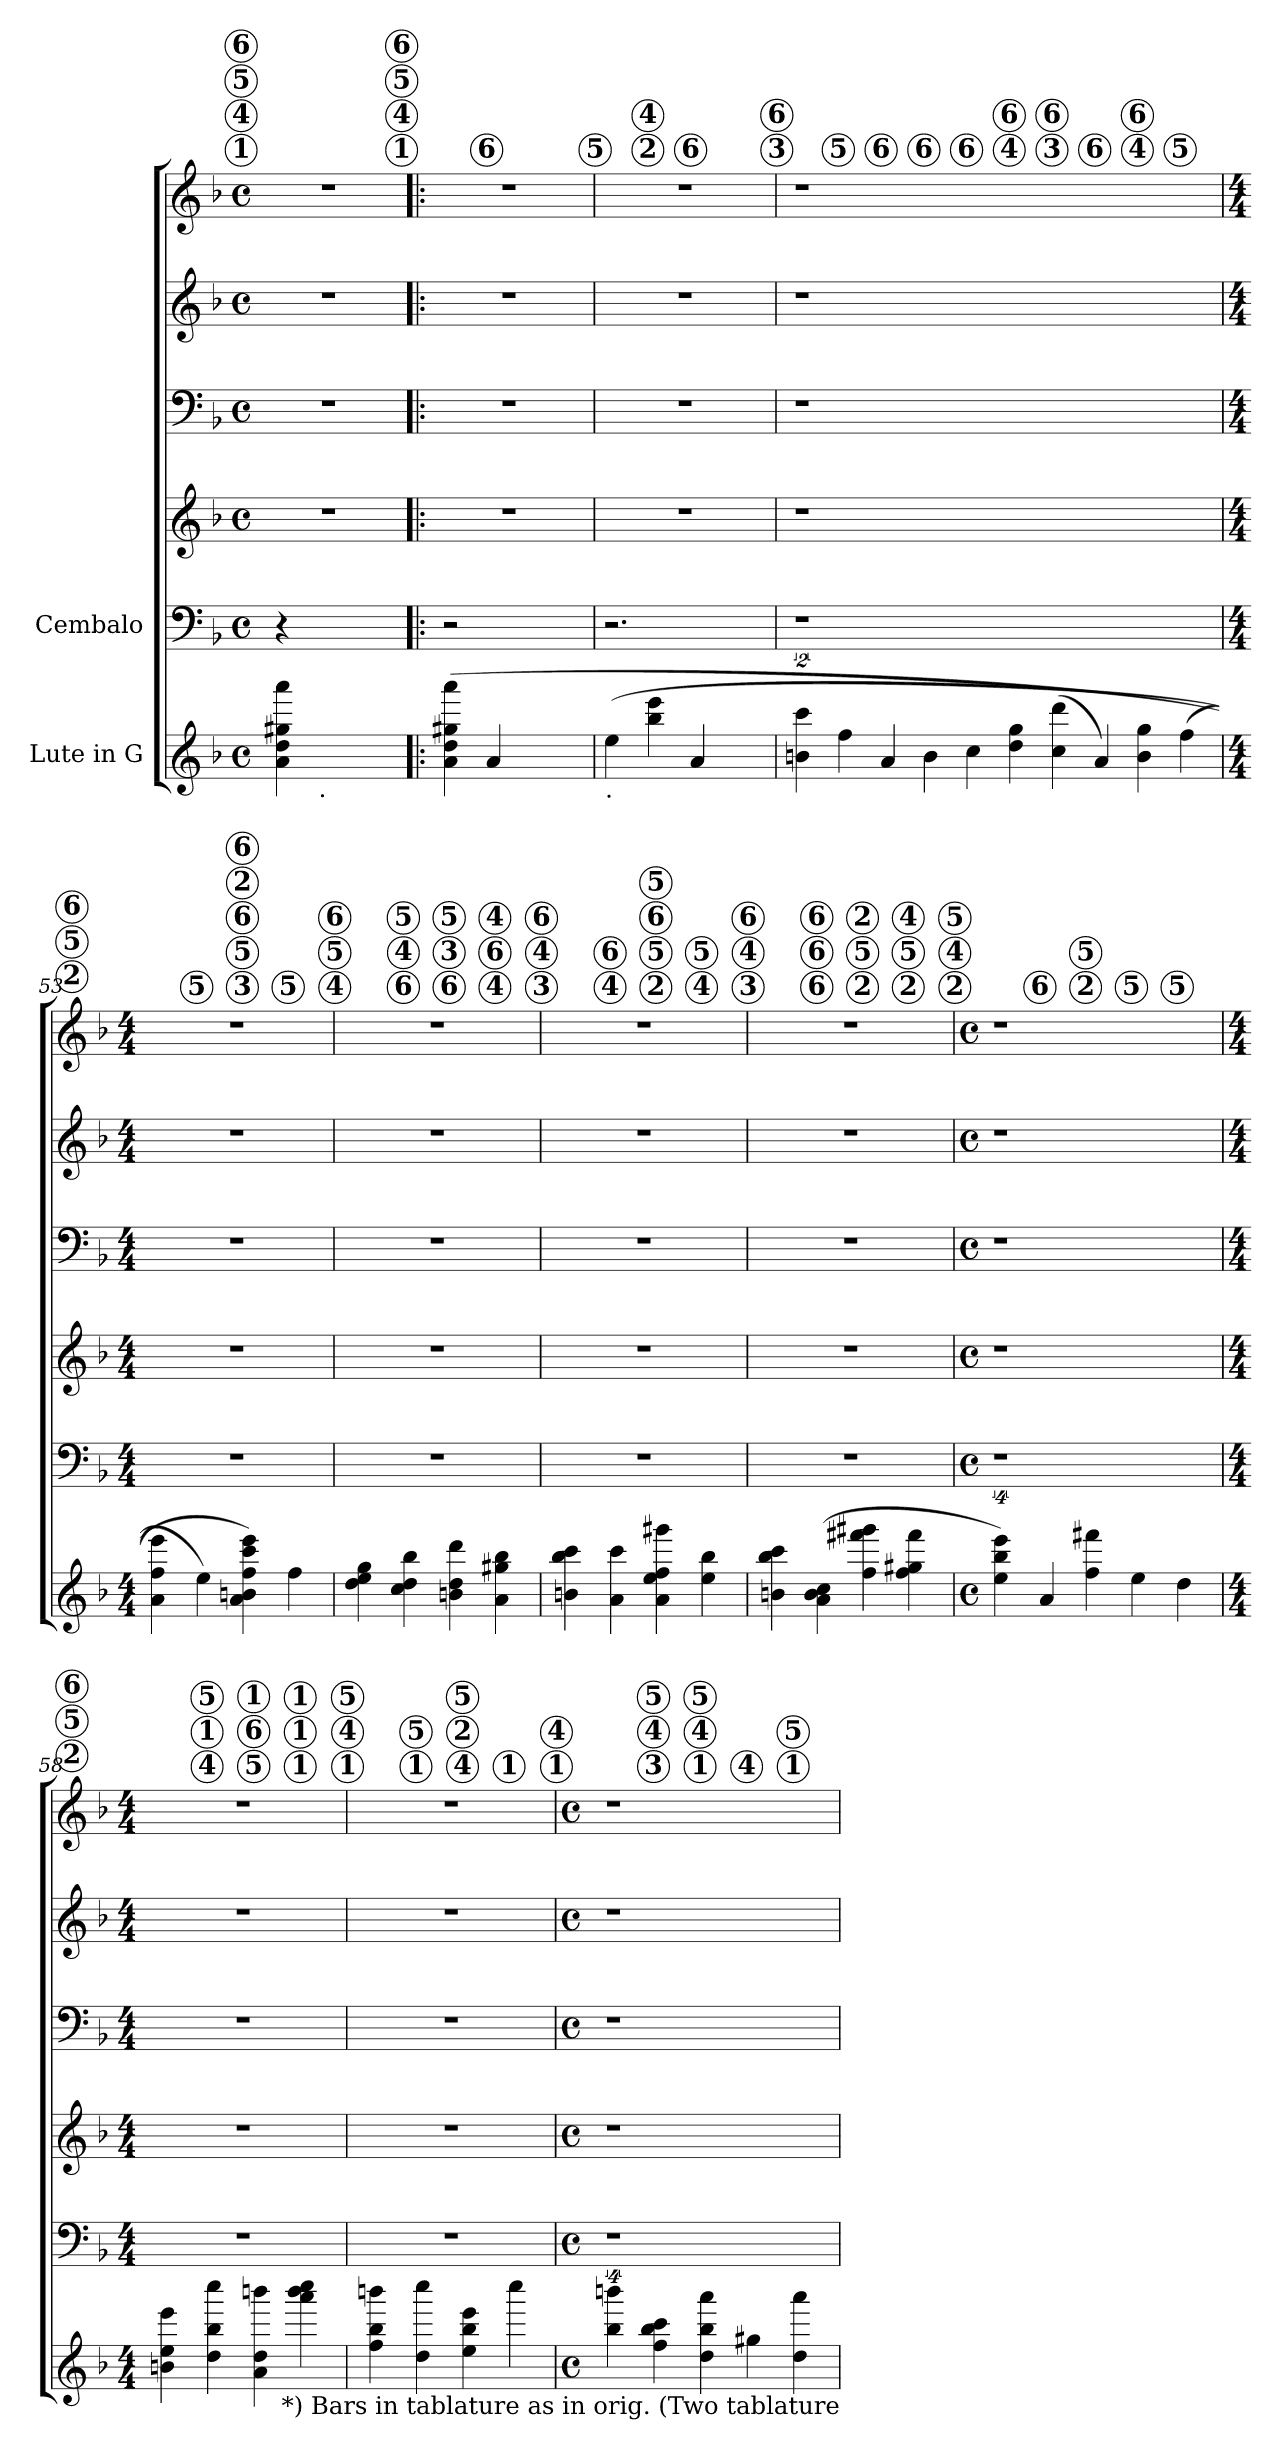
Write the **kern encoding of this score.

**kern	**kern	**kern	**kern	**kern	**kern
*part5	*part4	*part4	*part3	*part2	*part1
*staff6	*staff5	*staff4	*staff3	*staff2	*staff1
*I"Lute in G	*I"Cembalo	*	*	*	*
*	*clefF4	*clefG2	*clefF4	*clefG2	*clefG2
*ITrd7c12	*	*	*	*	*
*k[b-]	*k[b-]	*k[b-]	*k[b-]	*k[b-]	*k[b-]
*F:	*F:	*F:	*F:	*F:	*F:
*M4/4	*M4/4	*M4/4	*M4/4	*M4/4	*M4/4
*met(c)	*met(c)	*met(c)	*met(c)	*met(c)	*met(c)
!!LO:REH:place=s6:b:enc=circle:t=1
!!LO:REH:place=s6:b:enc=circle:t=4
!!LO:REH:place=s6:b:enc=circle:t=5
!!LO:REH:place=s6:b:enc=circle:t=6
=49	=49	=49	=49	=49	=49
4A 4d 4g# 4aa	4r	1r	1r	1r	1r
!LO:TX:b:t=.	!	!	!	!	!
2.ryy	2.ryy	.	.	.	.
!!LO:REH:place=s6:b:enc=circle:t=6:qo=1
!!LO:REH:place=s6:b:enc=circle:t=1
!!LO:REH:place=s6:b:enc=circle:t=4
!!LO:REH:place=s6:b:enc=circle:t=5
!!LO:REH:place=s6:b:enc=circle:t=6
=50!|:	=50!|:	=50!|:	=50!|:	=50!|:	=50!|:
(<4A 4d 4g# 4aa	2r	1r	1r	1r	1r
4A	.	.	.	.	.
2ryy	2ryy	.	.	.	.
!!LO:REH:place=s6:b:enc=circle:t=6:qo=2
!!LO:REH:place=s6:b:enc=circle:t=2:qo=1
!!LO:REH:place=s6:b:enc=circle:t=4:qo=1
!!LO:REH:place=s6:b:enc=circle:t=5
=51	=51	=51	=51	=51	=51
!LO:TX:b:t=.	!	!	!	!	!
(<4e	2.r	1r	1r	1r	1r
4b- 4ee	.	.	.	.	.
4A	.	.	.	.	.
4ryy	4ryy	.	.	.	.
!!LO:LB:g=z
!!LO:REH:place=s6:b:enc=circle:t=5:qo=9
!!LO:REH:place=s6:b:enc=circle:t=4:qo=8
!!LO:REH:place=s6:b:enc=circle:t=6:qo=8
!!LO:REH:place=s6:b:enc=circle:t=6:qo=7
!!LO:REH:place=s6:b:enc=circle:t=3:qo=6
!!LO:REH:place=s6:b:enc=circle:t=6:qo=6
!!LO:REH:place=s6:b:enc=circle:t=4:qo=5
!!LO:REH:place=s6:b:enc=circle:t=6:qo=5
!!LO:REH:place=s6:b:enc=circle:t=6:qo=4
!!LO:REH:place=s6:b:enc=circle:t=6:qo=3
!!LO:REH:place=s6:b:enc=circle:t=6:qo=2
!!LO:REH:place=s6:b:enc=circle:t=5:qo=1
!!LO:REH:place=s6:b:enc=circle:t=3
!!LO:REH:place=s6:b:enc=circle:t=6
=52	=52	=52	=52	=52	=52
4B 4cc	2%5r	1r	1r	1r	1r
4f	.	.	.	.	.
4A	.	.	.	.	.
4B	.	.	.	.	.
4c	.	1.ryy	1.ryy	1.ryy	1.ryy
4d 4g	.	.	.	.	.
(<4c 4dd	.	.	.	.	.
4A)	.	.	.	.	.
4B 4g	.	.	.	.	.
(<4f	.	.	.	.	.
!!LO:REH:place=s6:b:enc=circle:t=5:qo=3
!!LO:REH:place=s6:b:enc=circle:t=3:qo=2
!!LO:REH:place=s6:b:enc=circle:t=5:qo=2
!!LO:REH:place=s6:b:enc=circle:t=6:qo=2
!!LO:REH:place=s6:b:enc=circle:t=2:qo=2
!!LO:REH:place=s6:b:enc=circle:t=6:qo=2
!!LO:REH:place=s6:b:enc=circle:t=5:qo=1
!!LO:REH:place=s6:b:enc=circle:t=2
!!LO:REH:place=s6:b:enc=circle:t=5
!!LO:REH:place=s6:b:enc=circle:t=6
=53	=53	=53	=53	=53	=53
*M4/4	*M4/4	*M4/4	*M4/4	*M4/4	*M4/4
4A 4f 4ee)	1r	1r	1r	1r	1r
4e)	.	.	.	.	.
4A 4B 4f 4cc 4ee)	.	.	.	.	.
4f	.	.	.	.	.
!!LO:LB:g=z
!!LO:REH:place=s6:b:enc=circle:t=4:qo=3
!!LO:REH:place=s6:b:enc=circle:t=6:qo=3
!!LO:REH:place=s6:b:enc=circle:t=4:qo=3
!!LO:REH:place=s6:b:enc=circle:t=6:qo=2
!!LO:REH:place=s6:b:enc=circle:t=3:qo=2
!!LO:REH:place=s6:b:enc=circle:t=5:qo=2
!!LO:REH:place=s6:b:enc=circle:t=6:qo=1
!!LO:REH:place=s6:b:enc=circle:t=4:qo=1
!!LO:REH:place=s6:b:enc=circle:t=5:qo=1
!!LO:REH:place=s6:b:enc=circle:t=4
!!LO:REH:place=s6:b:enc=circle:t=5
!!LO:REH:place=s6:b:enc=circle:t=6
=54	=54	=54	=54	=54	=54
4d 4e 4g	1r	1r	1r	1r	1r
4c 4d 4b-	.	.	.	.	.
4B 4d 4dd	.	.	.	.	.
(<4A 4g# 4b-	.	.	.	.	.
!!LO:REH:place=s6:b:enc=circle:t=4:qo=3
!!LO:REH:place=s6:b:enc=circle:t=5:qo=3
!!LO:REH:place=s6:b:enc=circle:t=2:qo=2
!!LO:REH:place=s6:b:enc=circle:t=5:qo=2
!!LO:REH:place=s6:b:enc=circle:t=6:qo=2
!!LO:REH:place=s6:b:enc=circle:t=5:qo=2
!!LO:REH:place=s6:b:enc=circle:t=4:qo=1
!!LO:REH:place=s6:b:enc=circle:t=6:qo=1
!!LO:REH:place=s6:b:enc=circle:t=3
!!LO:REH:place=s6:b:enc=circle:t=4
!!LO:REH:place=s6:b:enc=circle:t=6
=55	=55	=55	=55	=55	=55
4B 4b- 4cc	1r	1r	1r	1r	1r
4A 4cc	.	.	.	.	.
4A 4e 4f 4gg#	.	.	.	.	.
4e 4b-	.	.	.	.	.
!!LO:LB:g=z
!!LO:REH:place=s6:b:enc=circle:t=2:qo=3
!!LO:REH:place=s6:b:enc=circle:t=5:qo=3
!!LO:REH:place=s6:b:enc=circle:t=4:qo=3
!!LO:REH:place=s6:b:enc=circle:t=2:qo=2
!!LO:REH:place=s6:b:enc=circle:t=5:qo=2
!!LO:REH:place=s6:b:enc=circle:t=2:qo=2
!!LO:REH:place=s6:b:enc=circle:t=6:qo=1
!!LO:REH:place=s6:b:enc=circle:t=6:qo=1
!!LO:REH:place=s6:b:enc=circle:t=6:qo=1
!!LO:REH:place=s6:b:enc=circle:t=3
!!LO:REH:place=s6:b:enc=circle:t=4
!!LO:REH:place=s6:b:enc=circle:t=6
=56	=56	=56	=56	=56	=56
4B 4b- 4cc	1r	1r	1r	1r	1r
(<4A 4B 4c	.	.	.	.	.
4f 4ff# 4gg#	.	.	.	.	.
4f 4g# 4ff#	.	.	.	.	.
!!LO:REH:place=s6:b:enc=circle:t=5:qo=4
!!LO:REH:place=s6:b:enc=circle:t=5:qo=3
!!LO:REH:place=s6:b:enc=circle:t=2:qo=2
!!LO:REH:place=s6:b:enc=circle:t=5:qo=2
!!LO:REH:place=s6:b:enc=circle:t=6:qo=1
!!LO:REH:place=s6:b:enc=circle:t=2
!!LO:REH:place=s6:b:enc=circle:t=4
!!LO:REH:place=s6:b:enc=circle:t=5
=57	=57	=57	=57	=57	=57
*M4/4	*M4/4	*M4/4	*M4/4	*M4/4	*M4/4
*met(c)	*met(c)	*met(c)	*met(c)	*met(c)	*met(c)
4e 4b- 4ee)	4%5r	1r	1r	1r	1r
4A	.	.	.	.	.
4f 4ff#	.	.	.	.	.
4e	.	.	.	.	.
4d	.	4ryy	4ryy	4ryy	4ryy
!!LO:LB:g=z
!!LO:REH:place=s6:b:enc=circle:t=1:qo=3
!!LO:REH:place=s6:b:enc=circle:t=1:qo=3
!!LO:REH:place=s6:b:enc=circle:t=1:qo=3
!!LO:REH:place=s6:b:enc=circle:t=5:qo=2
!!LO:REH:place=s6:b:enc=circle:t=6:qo=2
!!LO:REH:place=s6:b:enc=circle:t=1:qo=2
!!LO:REH:place=s6:b:enc=circle:t=4:qo=1
!!LO:REH:place=s6:b:enc=circle:t=1:qo=1
!!LO:REH:place=s6:b:enc=circle:t=5:qo=1
!!LO:REH:place=s6:b:enc=circle:t=2
!!LO:REH:place=s6:b:enc=circle:t=5
!!LO:REH:place=s6:b:enc=circle:t=6
=58	=58	=58	=58	=58	=58
*M4/4	*M4/4	*M4/4	*M4/4	*M4/4	*M4/4
4B 4e 4ee	1r	1r	1r	1r	1r
4d 4b- 4ccc	.	.	.	.	.
4A 4d 4bb	.	.	.	.	.
4aa 4bb 4ccc	.	.	.	.	.
!!LO:REH:place=s6:b:enc=circle:t=1:qo=3
!!LO:REH:place=s6:b:enc=circle:t=4:qo=2
!!LO:REH:place=s6:b:enc=circle:t=2:qo=2
!!LO:REH:place=s6:b:enc=circle:t=5:qo=2
!!LO:REH:place=s6:b:enc=circle:t=1:qo=1
!!LO:REH:place=s6:b:enc=circle:t=5:qo=1
!!LO:REH:place=s6:b:enc=circle:t=1
!!LO:REH:place=s6:b:enc=circle:t=4
!!LO:REH:place=s6:b:enc=circle:t=5
=59	=59	=59	=59	=59	=59
4f 4b- 4bb	1r	1r	1r	1r	1r
4d 4ccc	.	.	.	.	.
4e 4b- 4ee	.	.	.	.	.
4ccc	.	.	.	.	.
!!LO:PB:g=z
!!LO:REH:place=s6:b:enc=circle:t=1:qo=4
!!LO:REH:place=s6:b:enc=circle:t=5:qo=4
!!LO:REH:place=s6:b:enc=circle:t=4:qo=3
!!LO:REH:place=s6:b:enc=circle:t=1:qo=2
!!LO:REH:place=s6:b:enc=circle:t=4:qo=2
!!LO:REH:place=s6:b:enc=circle:t=5:qo=2
!!LO:REH:place=s6:b:enc=circle:t=3:qo=1
!!LO:REH:place=s6:b:enc=circle:t=4:qo=1
!!LO:REH:place=s6:b:enc=circle:t=5:qo=1
!!LO:REH:place=s6:b:enc=circle:t=1
!!LO:REH:place=s6:b:enc=circle:t=4
=60	=60	=60	=60	=60	=60
*M4/4	*M4/4	*M4/4	*M4/4	*M4/4	*M4/4
*met(c)	*met(c)	*met(c)	*met(c)	*met(c)	*met(c)
4b- 4bb	4%5r	1r	1r	1r	1r
4f 4b- 4cc	.	.	.	.	.
4d 4b- 4aa	.	.	.	.	.
4g#	.	.	.	.	.
4d 4aa	.	4ryy	4ryy	4ryy	4ryy
!LO:TX:b:t=*) Bars in tablature as in orig. (Two tablature	!	!	!	!	!
=	=	=	=	=	=
*-	*-	*-	*-	*-	*-
